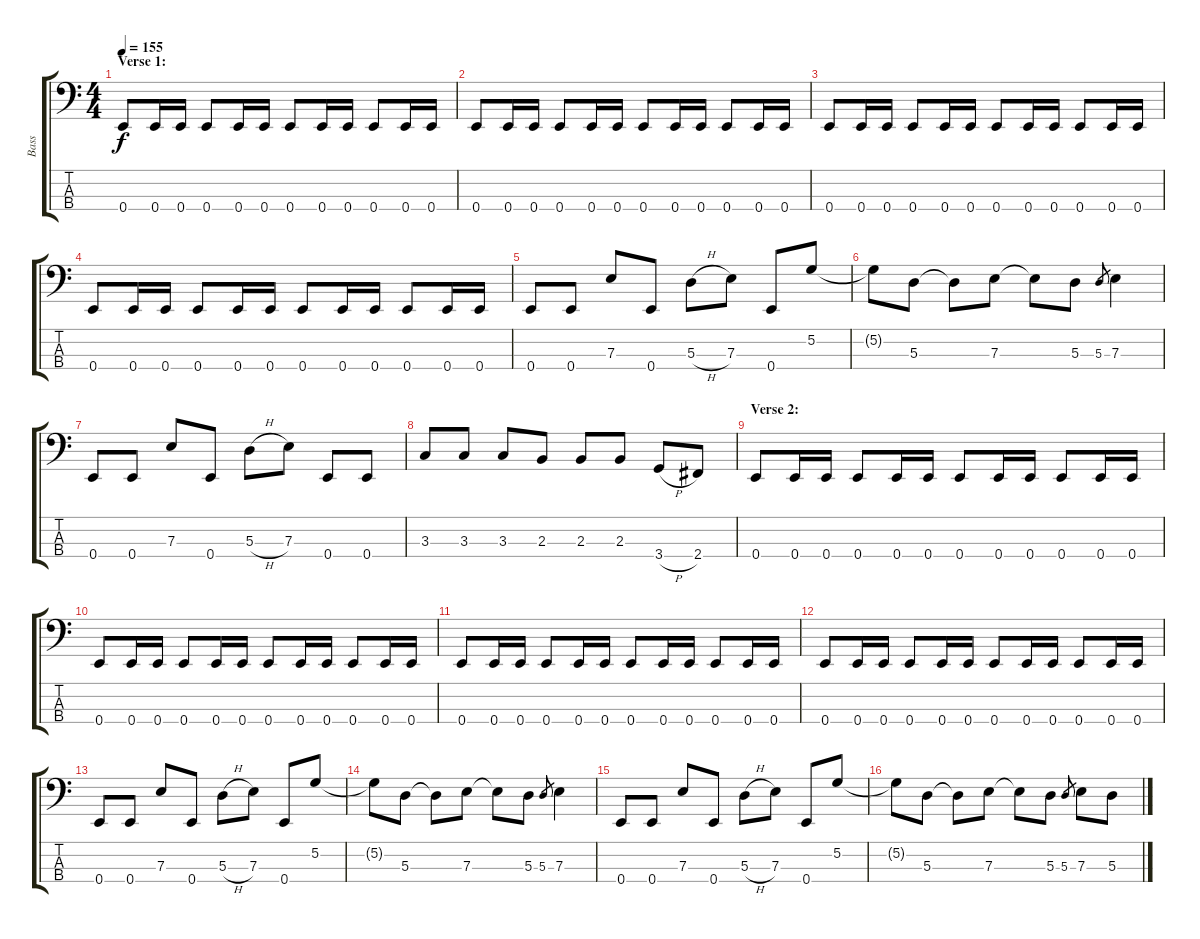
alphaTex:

\track ("Bass" "Bass") {instrument electricbasspick}
\staff {score tabs}
\tuning (G2 D2 A1 E1) {hide}
\ts (4 4)
\section ("" "Verse 1:")
\tempo 155
\clef f4
\ks c
0.4.8{dy f} 0.4.16 0.4.16 0.4.8 0.4.16 0.4.16 0.4.8 0.4.16 0.4.16 0.4.8 0.4.16 0.4.16 |
0.4.8 0.4.16 0.4.16 0.4.8 0.4.16 0.4.16 0.4.8 0.4.16 0.4.16 0.4.8 0.4.16 0.4.16 |
0.4.8 0.4.16 0.4.16 0.4.8 0.4.16 0.4.16 0.4.8 0.4.16 0.4.16 0.4.8 0.4.16 0.4.16 |
0.4.8 0.4.16 0.4.16 0.4.8 0.4.16 0.4.16 0.4.8 0.4.16 0.4.16 0.4.8 0.4.16 0.4.16 |
0.4.8 0.4.8 7.3.8 0.4.8 5.3{h}.8 7.3.8 0.4.8 5.2.8 |
5.2{t}.8 5.3.8 5.3{t}.8 7.3.8 7.3{t}.8 5.3.8 5.3.8{gr} 7.3.4 |
0.4.8 0.4.8 7.3.8 0.4.8 5.3{h}.8 7.3.8 0.4.8 0.4.8 |
3.3.8 3.3.8 3.3.8 2.3.8 2.3.8 2.3.8 3.4{h}.8 2.4.8 |
\section ("" "Verse 2:")
0.4.8 0.4.16 0.4.16 0.4.8 0.4.16 0.4.16 0.4.8 0.4.16 0.4.16 0.4.8 0.4.16 0.4.16 |
0.4.8 0.4.16 0.4.16 0.4.8 0.4.16 0.4.16 0.4.8 0.4.16 0.4.16 0.4.8 0.4.16 0.4.16 |
0.4.8 0.4.16 0.4.16 0.4.8 0.4.16 0.4.16 0.4.8 0.4.16 0.4.16 0.4.8 0.4.16 0.4.16 |
0.4.8 0.4.16 0.4.16 0.4.8 0.4.16 0.4.16 0.4.8 0.4.16 0.4.16 0.4.8 0.4.16 0.4.16 |
0.4.8 0.4.8 7.3.8 0.4.8 5.3{h}.8 7.3.8 0.4.8 5.2.8 |
5.2{t}.8 5.3.8 5.3{t}.8 7.3.8 7.3{t}.8 5.3.8 5.3.8{gr} 7.3.4 |
0.4.8 0.4.8 7.3.8 0.4.8 5.3{h}.8 7.3.8 0.4.8 5.2.8 |
5.2{t}.8 5.3.8 5.3{t}.8 7.3.8 7.3{t}.8 5.3.8 5.3.8{gr} 7.3.8 5.3.8
